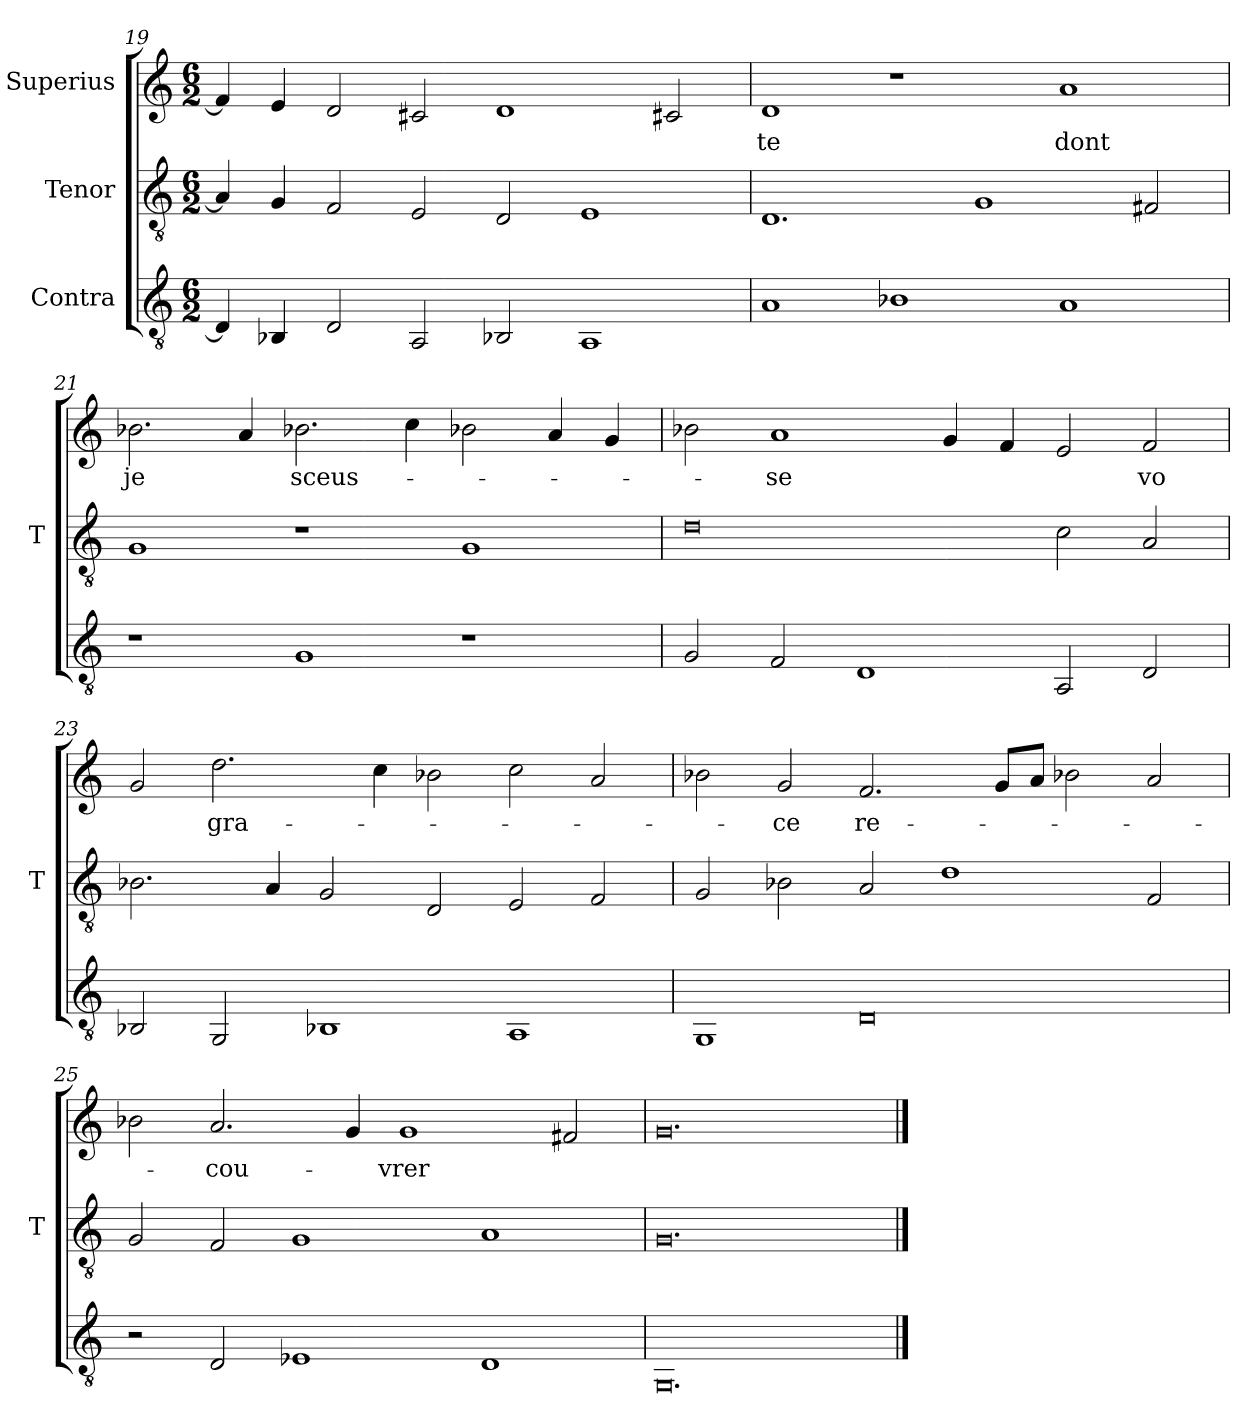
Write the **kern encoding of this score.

**kern	**kern	**kern	**text
*part3	*part2	*part1	*part1
*staff3	*staff2	*staff1	*staff1
*I"Contra	*I"Tenor	*I"Superius	*
*	*I'T	*	*
*clefGv2	*clefGv2	*clefG2	*
*M6/2	*M6/2	*M6/2	*
=19	=19	=19	=19
4D]	4A]	4f]	.
4BB-X	4G	4e	.
2D	2F	2d	.
2AA	2E	2c#X	.
2BB-X	2D	1d	.
1AA	1E	.	.
.	.	2c#X	.
=20	=20	=20	=20
1A	1.D	1d	-te
1B-X	.	1r	.
.	1G	.	.
1A	.	1a	-dont
.	2F#X	.	.
=21	=21	=21	=21
1r	1G	2.b-X	-je
.	.	4a	.
1G	1r	2.b-X	sceus-
.	.	4cc	.
1r	1G	2b-X	.
.	.	4a	.
.	.	4g	.
=22	=22	=22	=22
2G	0d	2b-X	.
2F	.	1a	-se
1D	.	.	.
.	.	4g	.
.	.	4f	.
2AA	2c	2e	.
2D	2A	2f	-vo
=23	=23	=23	=23
2BB-X	2.B-X	2g	.
2GG	.	2.dd	gra-
.	4A	.	.
1BB-X	2G	.	.
.	.	4cc	.
.	2D	2b-X	.
1AA	2E	2cc	.
.	2F	2a	.
=24	=24	=24	=24
1GG	2G	2b-X	.
.	2B-X	2g	-ce
0D	2A	2.f	re-
.	1d	.	.
.	.	8g/L	.
.	.	8a/J	.
.	.	2b-X	.
.	2F	2a	.
=25	=25	=25	=25
2r	2G	2b-X	.
2D	2F	2.a	-cou-
1E-X	1G	.	.
.	.	4g	.
.	.	1g	-vrer
1D	1A	.	.
.	.	2f#X	.
=26	=26	=26	=26
0.GG	0.G	0.g	.
==	==	==	==
*-	*-	*-	*-
